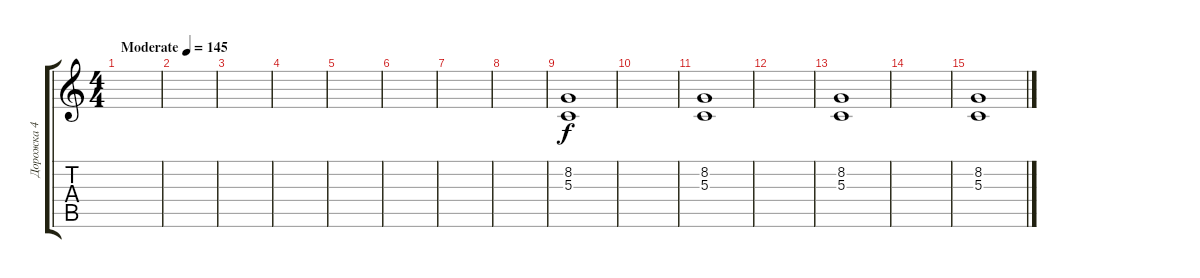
\track ("Дорожка 4" "Дорожка 4") {instrument electricgrandpiano}
\staff {score tabs}
\tuning (E4 B3 G3 D3 A2 E2) {hide}
\ts (4 4)
\tempo (145 "Moderate")
\clef g2
\ks c
|
|
|
|
|
|
|
|
(8.2 5.3).1{instrument electricpiano1} |
|
(8.2 5.3).1 |
|
(8.2 5.3).1 |
|
(8.2 5.3).1
